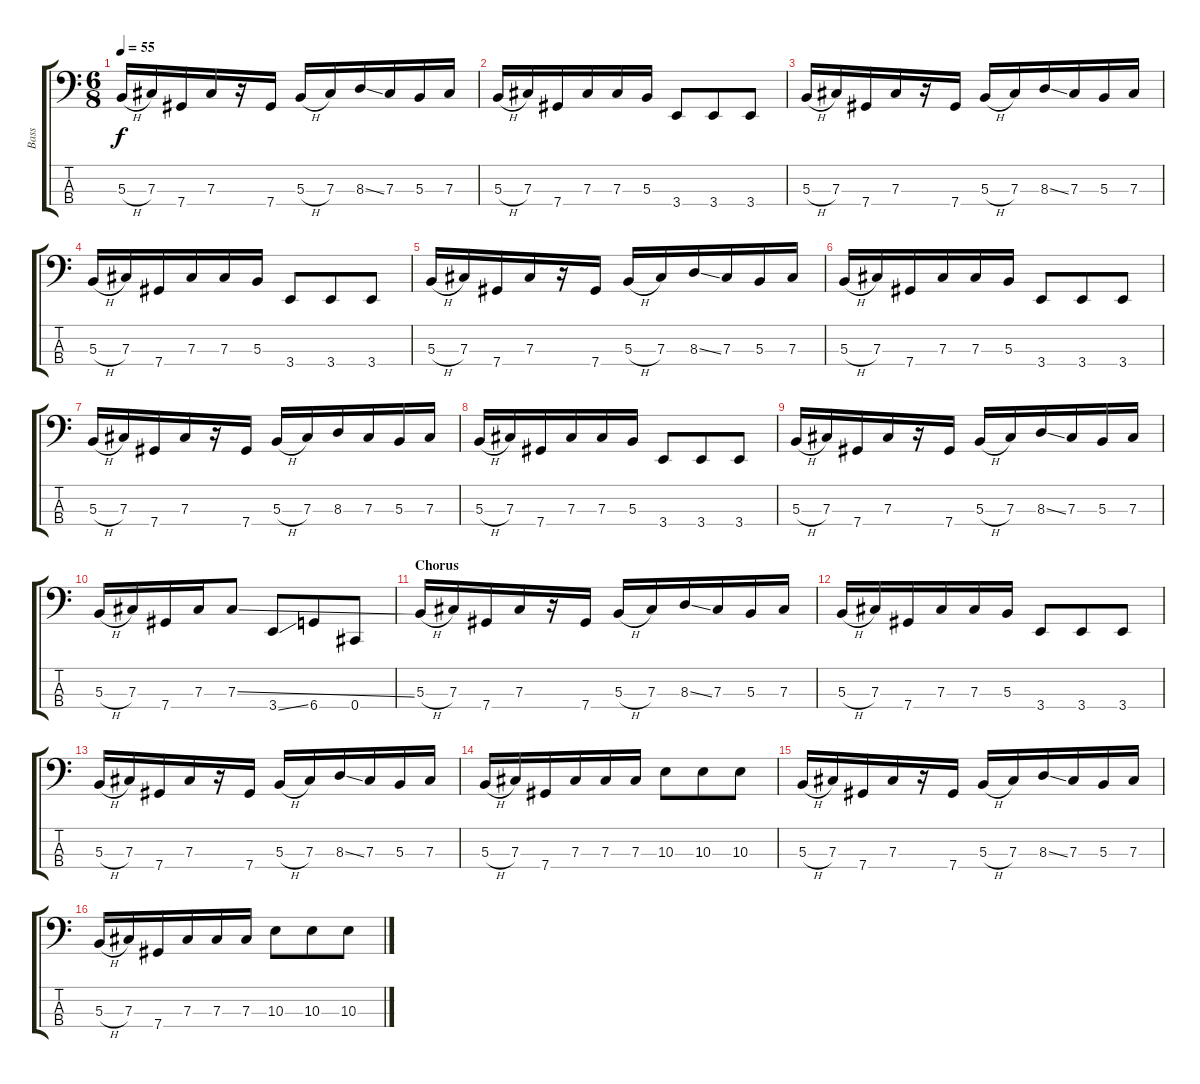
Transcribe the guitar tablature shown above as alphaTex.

\track ("Bass" "Bass") {instrument acousticguitarnylon}
\staff {score tabs}
\tuning (E2 B1 Gb1 Db1) {hide}
\ts (6 8)
\tempo 55
\clef f4
\ks c
5.3{h}.16{dy f} 7.3.16 7.4.16 7.3.16 r.16 7.4.16 5.3{h}.16 7.3.16 8.3{ss}.16 7.3.16 5.3.16 7.3.16 |
5.3{h}.16 7.3.16 7.4.16 7.3.16 7.3.16 5.3.16 3.4.8 3.4.8 3.4.8 |
5.3{h}.16 7.3.16 7.4.16 7.3.16 r.16 7.4.16 5.3{h}.16 7.3.16 8.3{ss}.16 7.3.16 5.3.16 7.3.16 |
5.3{h}.16 7.3.16 7.4.16 7.3.16 7.3.16 5.3.16 3.4.8 3.4.8 3.4.8 |
5.3{h}.16 7.3.16 7.4.16 7.3.16 r.16 7.4.16 5.3{h}.16 7.3.16 8.3{ss}.16 7.3.16 5.3.16 7.3.16 |
5.3{h}.16 7.3.16 7.4.16 7.3.16 7.3.16 5.3.16 3.4.8 3.4.8 3.4.8 |
5.3{h}.16 7.3.16 7.4.16 7.3.16 r.16 7.4.16 5.3{h}.16 7.3.16 8.3.16 7.3.16 5.3.16 7.3.16 |
5.3{h}.16 7.3.16 7.4.16 7.3.16 7.3.16 5.3.16 3.4.8 3.4.8 3.4.8 |
5.3{h}.16 7.3.16 7.4.16 7.3.16 r.16 7.4.16 5.3{h}.16 7.3.16 8.3{ss}.16 7.3.16 5.3.16 7.3.16 |
5.3{h}.16 7.3.16 7.4.16 7.3.16 7.3{ss}.8 3.4{ss}.8 6.4.8 0.4.8 |
\section ("" "Chorus")
5.3{h}.16 7.3.16 7.4.16 7.3.16 r.16 7.4.16 5.3{h}.16 7.3.16 8.3{ss}.16 7.3.16 5.3.16 7.3.16 |
5.3{h}.16 7.3.16 7.4.16 7.3.16 7.3.16 5.3.16 3.4.8 3.4.8 3.4.8 |
5.3{h}.16 7.3.16 7.4.16 7.3.16 r.16 7.4.16 5.3{h}.16 7.3.16 8.3{ss}.16 7.3.16 5.3.16 7.3.16 |
5.3{h}.16 7.3.16 7.4.16 7.3.16 7.3.16 7.3.16 10.3.8 10.3.8 10.3.8 |
5.3{h}.16 7.3.16 7.4.16 7.3.16 r.16 7.4.16 5.3{h}.16 7.3.16 8.3{ss}.16 7.3.16 5.3.16 7.3.16 |
5.3{h}.16 7.3.16 7.4.16 7.3.16 7.3.16 7.3.16 10.3.8 10.3.8 10.3.8
